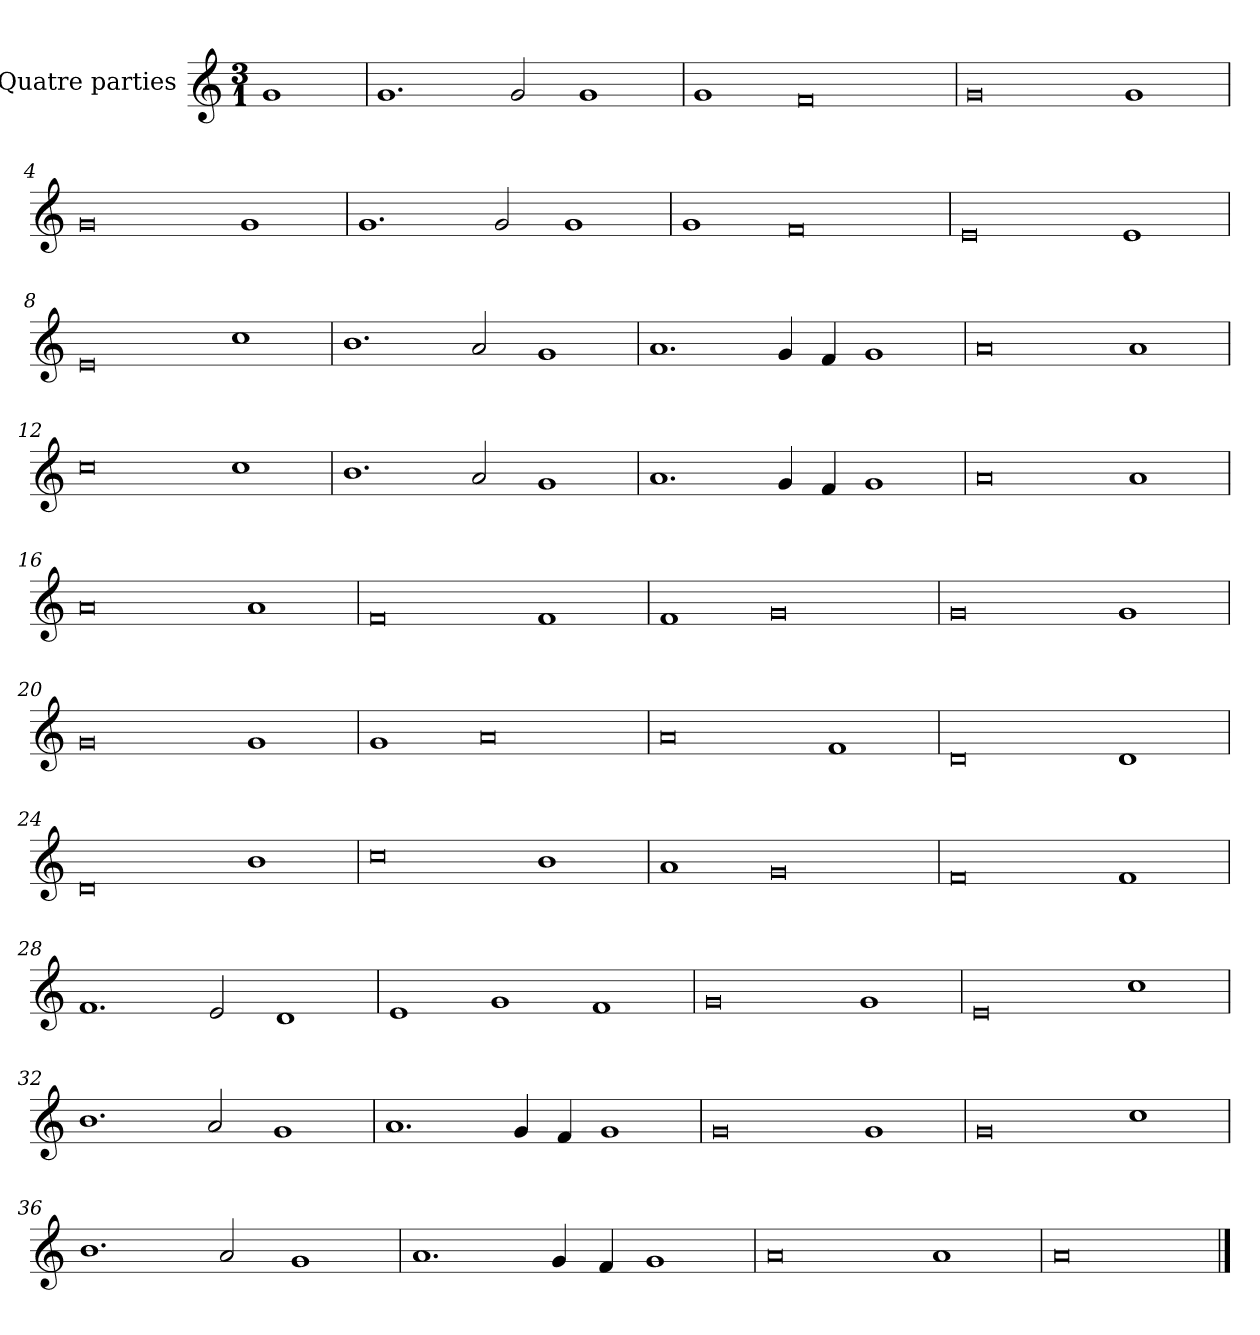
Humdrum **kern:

**kern
*part1
*staff1
*I"Quatre parties
*clefG2
*k[]
*M3/1
*MM360
=
1g
=1
1.g
2g/
1g
=2
1g
0f
=3
0g
1g
=4
0g
1g
=5
1.g
2g/
1g
=6
1g
0f
=7
0e
1e
=8
0e
1cc
=9
1.b
2a/
1g
=10
1.a
4g/
4f/
1g
=11
0a
1a
=12
0cc
1cc
=13
1.b
2a/
1g
=14
1.a
4g/
4f/
1g
=15
0a
1a
=16
0a
1a
=17
0f
1f
=18
1f
0g
=19
0g
1g
=20
0g
1g
=21
1g
0a
=22
0a
1f
=23
0d
1d
=24
0d
1b
=25
0cc
1b
=26
1a
0g
=27
0f
1f
=28
1.f
2e/
1d
=29
1e
1g
1f
=30
0g
1g
=31
0e
1cc
=32
1.b
2a/
1g
=33
1.a
4g/
4f/
1g
=34
0g
1g
=35
0g
1cc
=36
1.b
2a/
1g
=37
1.a
4g/
4f/
1g
=38
0a
1a
=39
0a
==
*-
